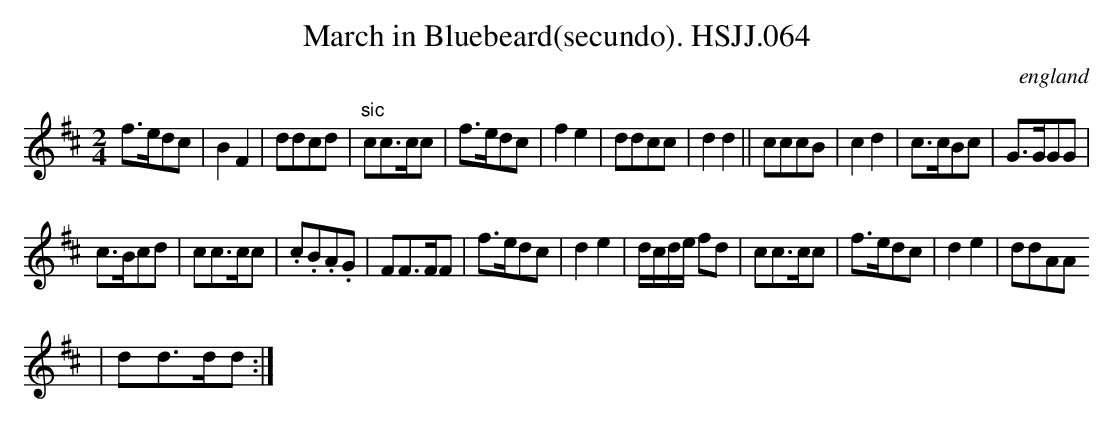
X:1
T:March in Bluebeard(secundo). HSJJ.064
O:england
M:2/4
L:1/8
K:D
f>edc|B2F2|ddcd|"sic"cc>cc|f>edc|f2e2|ddcc|d2d2||cccB|c2d2|c>cBc|G>GGG|
c>Bcd|cc>cc|.c.B.A.G|FF>FF|f>edc|d2e2|d/c/d/e/ fd|cc>cc|f>edc|d2e2|ddAA
|
dd>dd:|]
